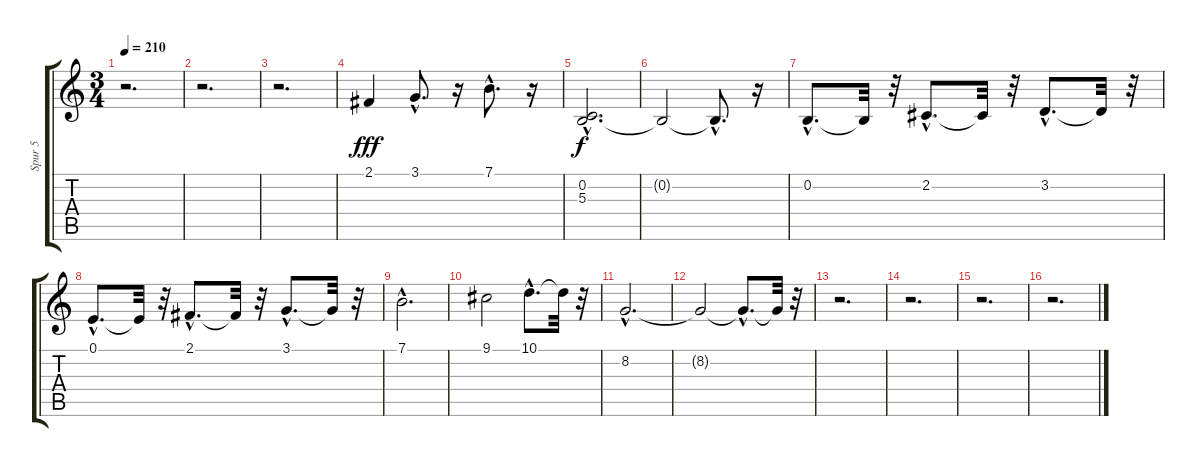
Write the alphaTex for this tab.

\track ("Spur 5" "Spur 5") {instrument recorder}
\staff {score tabs}
\tuning (E4 B3 G3 D3 A2 E2) {hide}
\ts (3 4)
\tempo 210
\clef g2
\ks c
r.2{d dy f} |
r.2{d} |
r.2{d} |
2.1.4{dy fff} 3.1{hac}.8{d} r.16 7.1{hac}.8{d} r.16 |
(0.2{hac} 5.3).2{d dy f} |
0.2{t}.2 0.2{hac t}.8{d} r.16 |
0.2{hac}.8{d} 0.2{t}.32 r.32 2.2{hac}.8{d} 2.2{t}.32 r.32 3.2{hac}.8{d} 3.2{t}.32 r.32 |
0.1{hac}.8{d} 0.1{t}.32 r.32 2.1{hac}.8{d} 2.1{t}.32 r.32 3.1{hac}.8{d} 3.1{t}.32 r.32 |
7.1{hac}.2{d} |
9.1.2 10.1{hac}.8{d} 10.1{t}.32 r.32 |
8.2{hac}.2{d} |
8.2{t}.2 8.2{hac t}.8{d} 8.2{t}.32 r.32 |
r.2{d} |
r.2{d} |
r.2{d} |
r.2{d}
